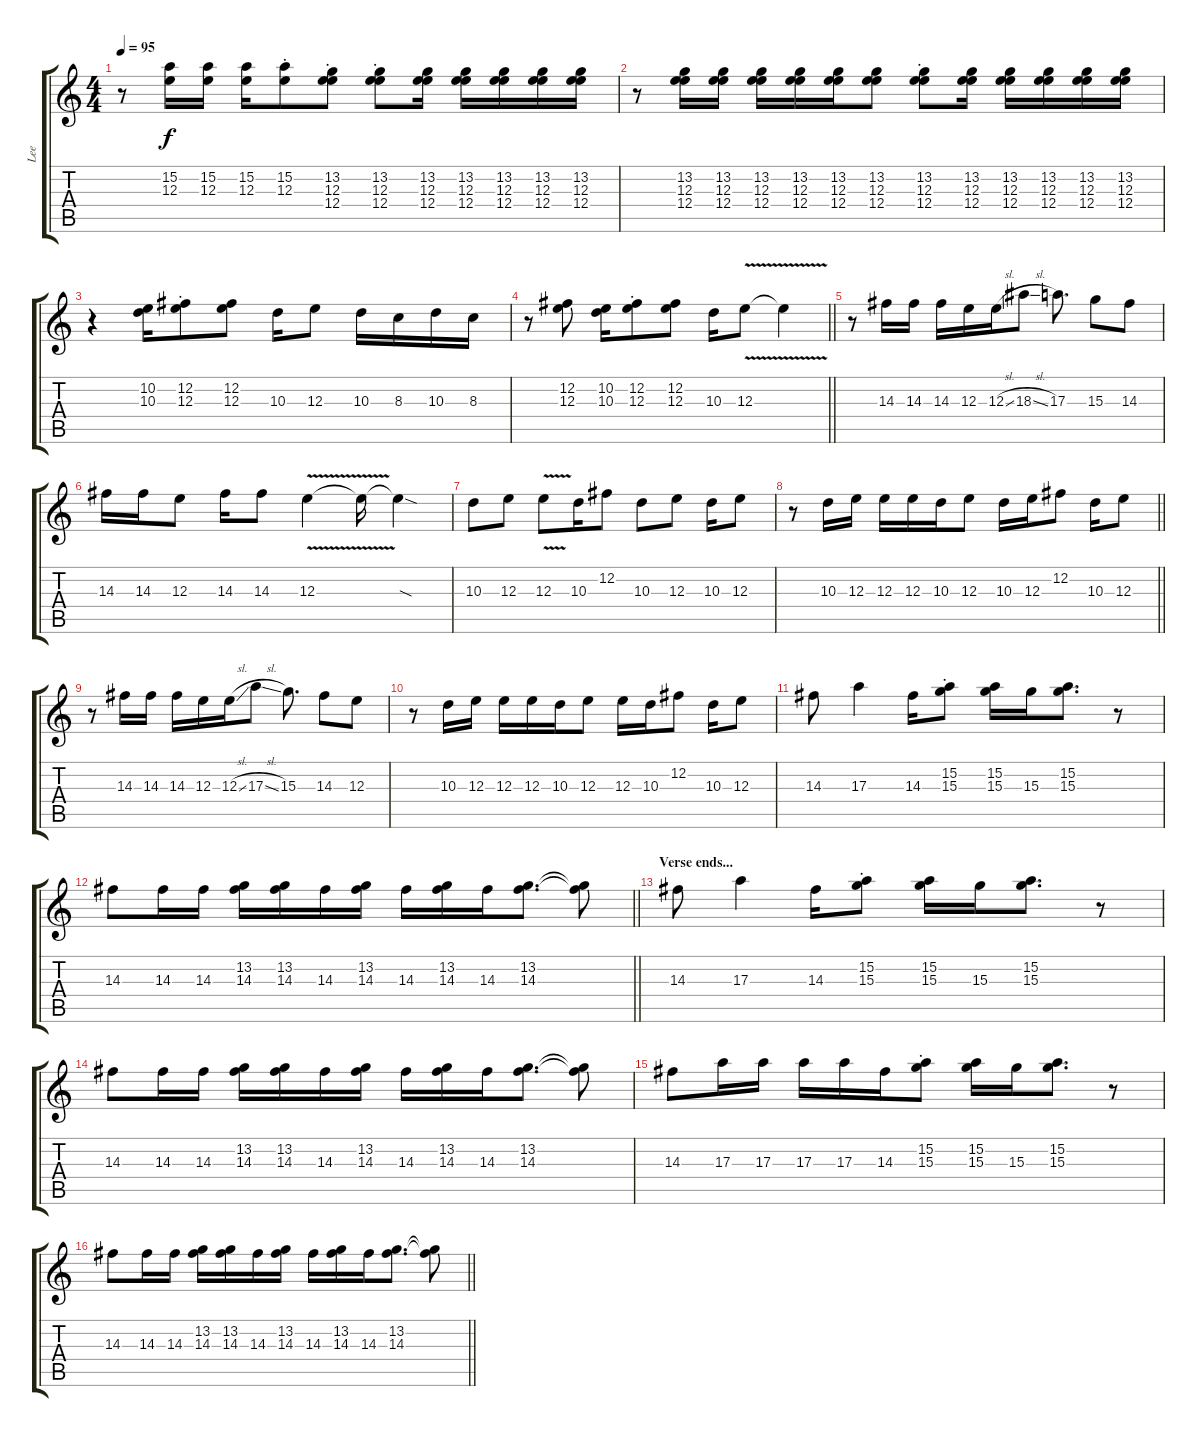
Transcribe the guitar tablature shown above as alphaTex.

\track ("Lee" "Lee") {instrument overdrivenguitar}
\staff {score tabs}
\tuning (Gb4 Gb3 E3 E3 E3 E2) {hide}
\ts (4 4)
\tempo 95
\clef g2
\ks c
r.8{dy f} (15.2 12.3).16 (15.2 12.3).16 (15.2 12.3).16 (15.2{st} 12.3).8 (13.2{st} 12.3{st} 12.4{st}).8 (13.2{st} 12.3{st} 12.4{st}).8 (13.2 12.3 12.4).16 (13.2 12.3 12.4).16 (13.2 12.3 12.4).16 (13.2 12.3 12.4).16 (13.2 12.3 12.4).16 |
r.8 (13.2 12.3 12.4).16 (13.2 12.3 12.4).16 (13.2 12.3 12.4).16 (13.2 12.3 12.4).16 (13.2 12.3 12.4).16 (13.2 12.3 12.4).8 (13.2{st} 12.3{st} 12.4{st}).8 (13.2 12.3 12.4).16 (13.2 12.3 12.4).16 (13.2 12.3 12.4).16 (13.2 12.3 12.4).16 (13.2 12.3 12.4).16 |
r.4 (10.2 10.3).16 (12.2{st} 12.3{st}).8 (12.2 12.3).8 10.3.16 12.3.8 10.3.16 8.3.16 10.3.16 8.3.16 |
\barLineRight lightlight
r.8 (12.2 12.3).8 (10.2 10.3).16 (12.2{st} 12.3{st}).8 (12.2 12.3).8 10.3.16 12.3{v}.8 12.3{t}.4 |
r.8 14.3.16 14.3.16 14.3.16 12.3.16 12.3{sl}.16 18.3{sl}.8 17.3.8{d} 15.3.8 14.3.8 |
14.3.16 14.3.16 12.3.8 14.3.16 14.3.8 12.3{v}.4 12.3{t}.16 12.3{sod t}.4 |
10.3.8 12.3.8 12.3{v}.8 10.3.16 12.2.8 10.3.8 12.3.8 10.3.16 12.3.8 |
\barLineRight lightlight
r.8 10.3.16 12.3.16 12.3.16 12.3.16 10.3.16 12.3.8 10.3.16 12.3.16 12.2.8 10.3.16 12.3.8 |
r.8 14.3.16 14.3.16 14.3.16 12.3.16 12.3{sl}.16 17.3{sl}.8 15.3.8{d} 14.3.8 12.3.8 |
r.8 10.3.16 12.3.16 12.3.16 12.3.16 10.3.16 12.3.8 12.3.16 10.3.16 12.2.8 10.3.16 12.3.8 |
14.3.8 17.3.4 14.3.16 (15.2{st} 15.3{st}).8 (15.2 15.3).16 15.3.16 (15.2 15.3).8{d} r.8 |
\barLineRight lightlight
14.3.8 14.3.16 14.3.16 (13.2 14.3).16 (13.2 14.3).16 14.3.16 (13.2 14.3).16 14.3.16 (13.2 14.3).16 14.3.16 (13.2 14.3).8{d} (13.2{t} 14.3{t}).8 |
\section ("" "Verse ends...")
14.3.8 17.3.4 14.3.16 (15.2{st} 15.3{st}).8 (15.2 15.3).16 15.3.16 (15.2 15.3).8{d} r.8 |
14.3.8 14.3.16 14.3.16 (13.2 14.3).16 (13.2 14.3).16 14.3.16 (13.2 14.3).16 14.3.16 (13.2 14.3).16 14.3.16 (13.2 14.3).8{d} (13.2{t} 14.3{t}).8 |
14.3.8 17.3.16 17.3.16 17.3.16 17.3.16 14.3.16 (15.2{st} 15.3{st}).8 (15.2 15.3).16 15.3.16 (15.2 15.3).8{d} r.8 |
\barLineRight lightlight
14.3.8 14.3.16 14.3.16 (13.2 14.3).16 (13.2 14.3).16 14.3.16 (13.2 14.3).16 14.3.16 (13.2 14.3).16 14.3.16 (13.2 14.3).8{d} (13.2{t} 14.3{t}).8
